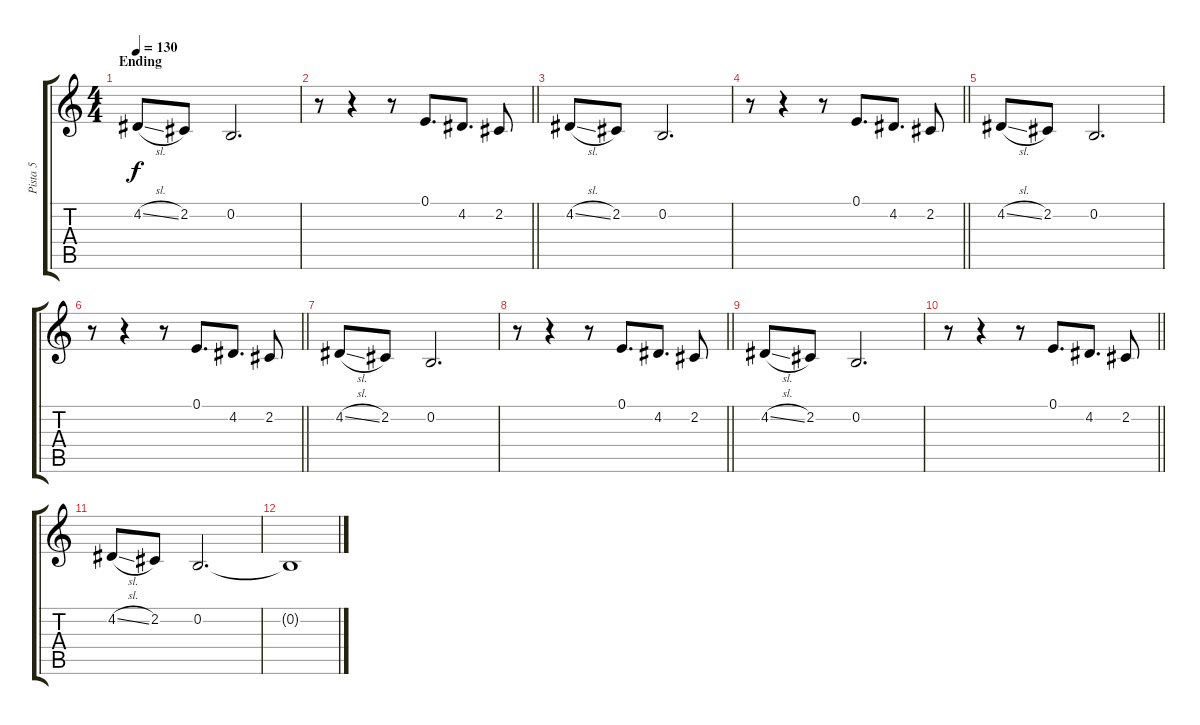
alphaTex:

\track ("Pista 5" "Pista 5") {instrument tenorsax}
\staff {score tabs}
\tuning (E4 B3 G3 D3 A2 E2) {hide}
\ts (4 4)
\section ("" "Ending")
\tempo 130
\clef g2
\ks c
4.2{sl}.8{dy f} 2.2.8 0.2.2{d} |
\barLineRight lightlight
r.8 r.4 r.8 0.1.8{d} 4.2.8{d} 2.2.8 |
4.2{sl}.8 2.2.8 0.2.2{d} |
\barLineRight lightlight
r.8 r.4 r.8 0.1.8{d} 4.2.8{d} 2.2.8 |
4.2{sl}.8 2.2.8 0.2.2{d} |
\barLineRight lightlight
r.8 r.4 r.8 0.1.8{d} 4.2.8{d} 2.2.8 |
4.2{sl}.8 2.2.8 0.2.2{d} |
\barLineRight lightlight
r.8 r.4 r.8 0.1.8{d} 4.2.8{d} 2.2.8 |
4.2{sl}.8 2.2.8 0.2.2{d} |
\barLineRight lightlight
r.8 r.4 r.8 0.1.8{d} 4.2.8{d} 2.2.8 |
4.2{sl}.8 2.2.8 0.2.2{d} |
0.2{t}.1
